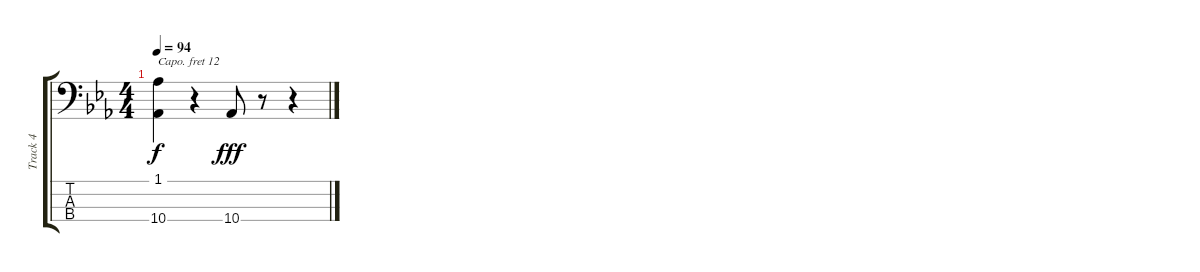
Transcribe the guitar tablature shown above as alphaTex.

\track ("Track 4" "Track 4") {instrument acousticgrandpiano}
\staff {score tabs}
\capo 12
\tuning (G2 D2 A1 Bb0) {hide}
\ts (4 4)
\tempo 94
\clef f4
\ks eb
(1.1 10.4).4{dy f} r.4 10.4.8{dy fff} r.8 r.4
